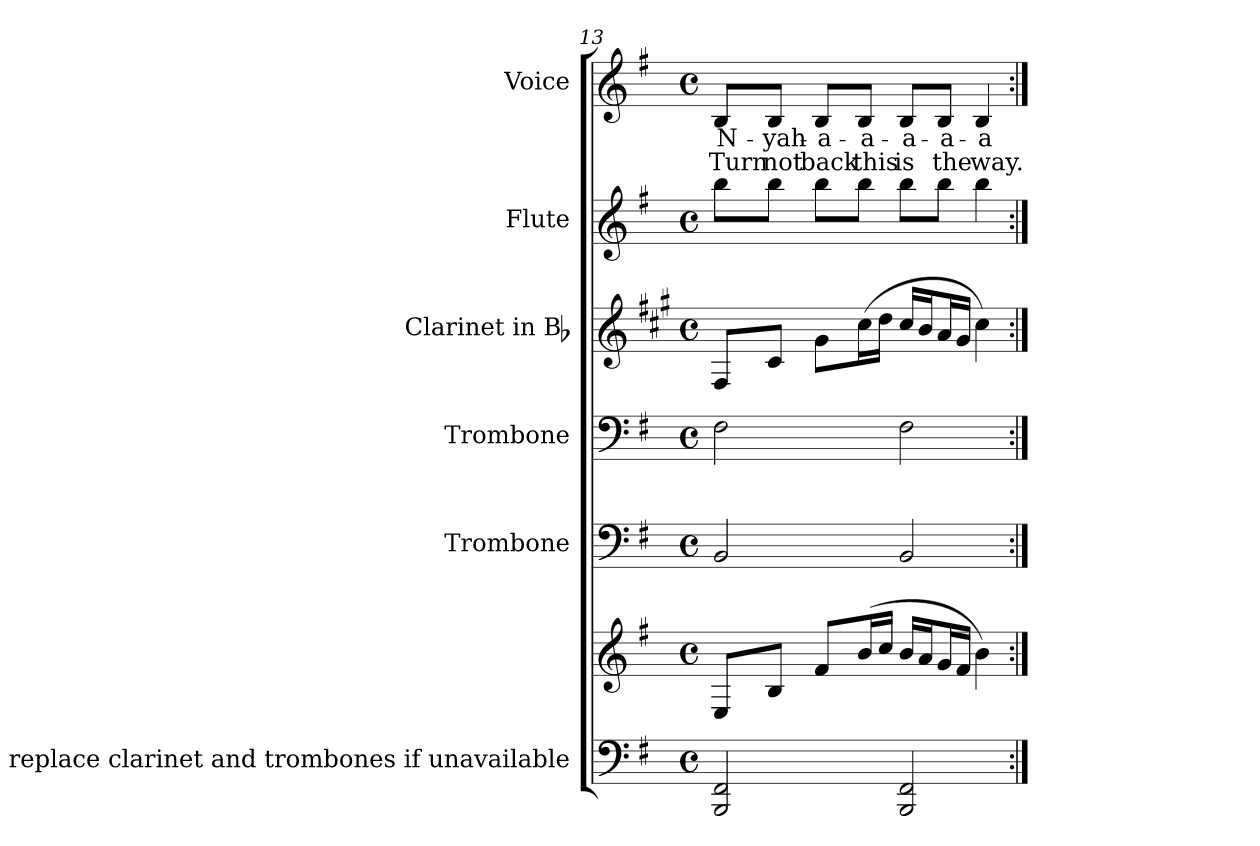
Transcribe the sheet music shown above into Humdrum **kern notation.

**kern	**kern	**kern	**kern	**kern	**kern	**kern	**text	**text
*part6	*part6	*part5	*part4	*part3	*part2	*part1	*part1	*part1
*staff7	*staff6	*staff5	*staff4	*staff3	*staff2	*staff1	*staff1	*staff1
*I"Piano To replace clarinet  and trombones if unavailable	*	*I"Trombone	*I"Trombone	*I"Clarinet in Bb	*I"Flute	*I"Voice	*	*
*I'Pno.	*	*I'Tbn.	*I'Tbn.	*I'Cl.	*I'Fl.	*I'Voice	*	*
*clefF4	*clefG2	*clefF4	*clefF4	*clefG2	*clefG2	*clefG2	*	*
*	*	*	*	*ITrd1c2	*	*	*	*
*k[f#]	*k[f#]	*k[f#]	*k[f#]	*k[f#]	*k[f#]	*k[f#]	*	*
*G:	*G:	*G:	*G:	*G:	*G:	*G:	*	*
*M4/4	*M4/4	*M4/4	*M4/4	*M4/4	*M4/4	*M4/4	*	*
*met(c)	*met(c)	*met(c)	*met(c)	*met(c)	*met(c)	*met(c)	*	*
=13	=13	=13	=13	=13	=13	=13	=13	=13
!	!	!	!	!	!	!	!LO:LY:b:color=#000000	!LO:LY:b:color=#000000
2BBBi/ 2FF#i	8Ei/L	2BBi/	2F#i\	8Ei/L	8bbi\L	8Bi/L	N-	Turn
!	!	!	!	!	!	!	!LO:LY:b:color=#000000	!LO:LY:b:color=#000000
.	8Bi/J	.	.	8Bi/J	8bbi\J	8Bi/J	-yah-	not
!	!	!	!	!	!	!	!LO:LY:b:color=#000000	!LO:LY:b:color=#000000
.	8f#i/L	.	.	8f#i\L	8bbi\L	8Bi/L	-a-	back
!	!	!	!	!	!	!	!LO:LY:b:color=#000000	!LO:LY:b:color=#000000
.	(16bi/L	.	.	(16bi\L	8bbi\J	8Bi/J	-a-	this
.	16cci/JJ	.	.	16cci\JJ	.	.	.	.
!	!	!	!	!	!	!	!LO:LY:b:color=#000000	!LO:LY:b:color=#000000
2BBBi/ 2FF#i	16bi/LL	2BBi/	2F#i\	16bi/LL	8bbi\L	8Bi/L	-a-	is
.	16ai/J	.	.	16ai/J	.	.	.	.
!	!	!	!	!	!	!	!LO:LY:b:color=#000000	!LO:LY:b:color=#000000
.	16gi/L	.	.	16gi/L	8bbi\J	8Bi/J	-a-	the
.	16f#i/JJ	.	.	16f#i/JJ	.	.	.	.
!	!	!	!	!	!	!	!LO:LY:b:color=#000000	!LO:LY:b:color=#000000
.	4bi\)	.	.	4bi\)	4bbi\	4Bi/	-a	way.
=:|!	=:|!	=:|!	=:|!	=:|!	=:|!	=:|!	=:|!	=:|!
*-	*-	*-	*-	*-	*-	*-	*-	*-
